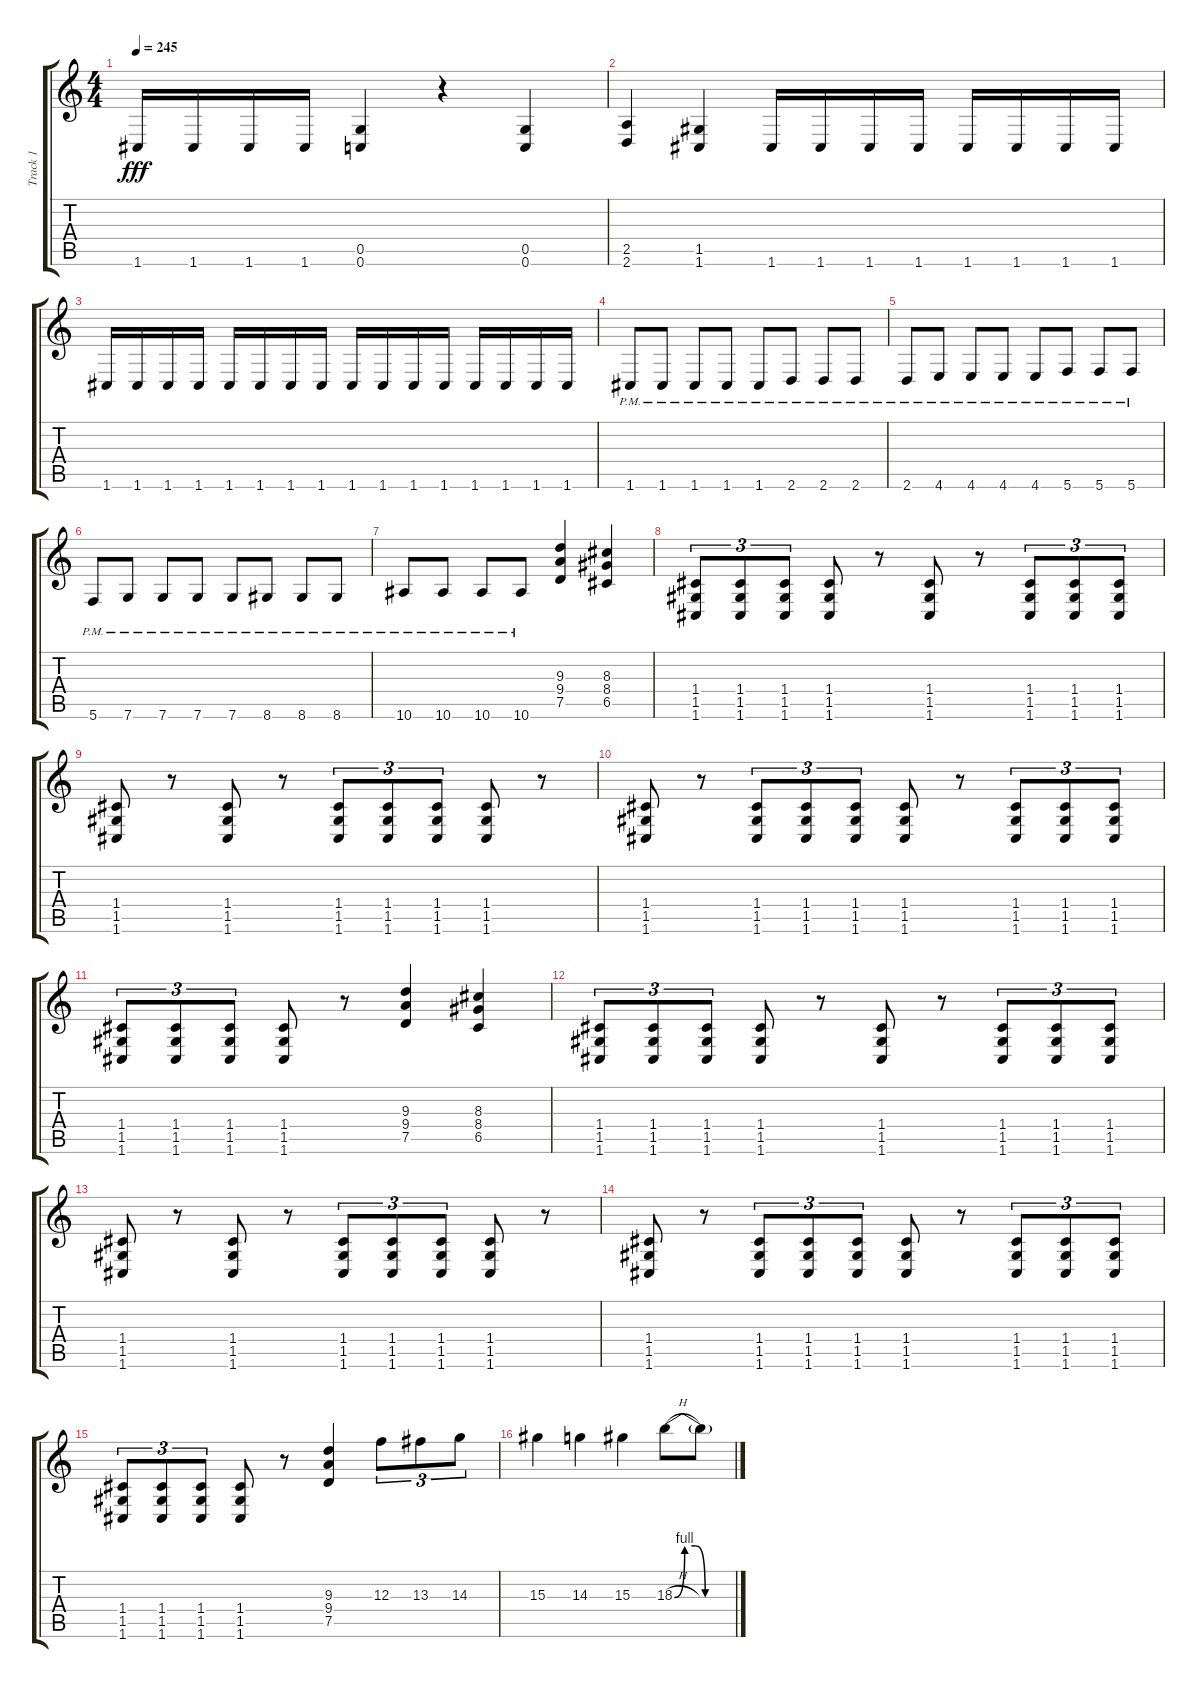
\track ("Track 1" "Track 1") {instrument distortionguitar}
\staff {score tabs}
\tuning (D4 A3 F3 C3 G2 C2) {hide}
\ts (4 4)
\tempo 245
\clef g2
\ks c
1.6.16{dy fff} 1.6.16 1.6.16 1.6.16 (0.5 0.6).4 r.4 (0.5 0.6).4 |
(2.5 2.6).4 (1.5 1.6).4 1.6.16 1.6.16 1.6.16 1.6.16 1.6.16 1.6.16 1.6.16 1.6.16 |
1.6.16 1.6.16 1.6.16 1.6.16 1.6.16 1.6.16 1.6.16 1.6.16 1.6.16 1.6.16 1.6.16 1.6.16 1.6.16 1.6.16 1.6.16 1.6.16 |
1.6{pm}.8 1.6{pm}.8 1.6{pm}.8 1.6{pm}.8 1.6{pm}.8 2.6{pm}.8 2.6{pm}.8 2.6{pm}.8 |
2.6{pm}.8 4.6{pm}.8 4.6{pm}.8 4.6{pm}.8 4.6{pm}.8 5.6{pm}.8 5.6{pm}.8 5.6{pm}.8 |
5.6{pm}.8 7.6{pm}.8 7.6{pm}.8 7.6{pm}.8 7.6{pm}.8 8.6{pm}.8 8.6{pm}.8 8.6{pm}.8 |
10.6{pm}.8 10.6{pm}.8 10.6{pm}.8 10.6{pm}.8 (9.3 9.4 7.5).4 (8.3 8.4 6.5).4 |
(1.4 1.5 1.6).8{tu (3 2)} (1.4 1.5 1.6).8{tu (3 2)} (1.4 1.5 1.6).8{tu (3 2)} (1.4 1.5 1.6).8 r.8 (1.4 1.5 1.6).8 r.8 (1.4 1.5 1.6).8{tu (3 2)} (1.4 1.5 1.6).8{tu (3 2)} (1.4 1.5 1.6).8{tu (3 2)} |
(1.4 1.5 1.6).8 r.8 (1.4 1.5 1.6).8 r.8 (1.4 1.5 1.6).8{tu (3 2)} (1.4 1.5 1.6).8{tu (3 2)} (1.4 1.5 1.6).8{tu (3 2)} (1.4 1.5 1.6).8 r.8 |
(1.4 1.5 1.6).8 r.8 (1.4 1.5 1.6).8{tu (3 2)} (1.4 1.5 1.6).8{tu (3 2)} (1.4 1.5 1.6).8{tu (3 2)} (1.4 1.5 1.6).8 r.8 (1.4 1.5 1.6).8{tu (3 2)} (1.4 1.5 1.6).8{tu (3 2)} (1.4 1.5 1.6).8{tu (3 2)} |
(1.4 1.5 1.6).8{tu (3 2)} (1.4 1.5 1.6).8{tu (3 2)} (1.4 1.5 1.6).8{tu (3 2)} (1.4 1.5 1.6).8 r.8 (9.3 9.4 7.5).4 (8.3 8.4 6.5).4 |
(1.4 1.5 1.6).8{tu (3 2)} (1.4 1.5 1.6).8{tu (3 2)} (1.4 1.5 1.6).8{tu (3 2)} (1.4 1.5 1.6).8 r.8 (1.4 1.5 1.6).8 r.8 (1.4 1.5 1.6).8{tu (3 2)} (1.4 1.5 1.6).8{tu (3 2)} (1.4 1.5 1.6).8{tu (3 2)} |
(1.4 1.5 1.6).8 r.8 (1.4 1.5 1.6).8 r.8 (1.4 1.5 1.6).8{tu (3 2)} (1.4 1.5 1.6).8{tu (3 2)} (1.4 1.5 1.6).8{tu (3 2)} (1.4 1.5 1.6).8 r.8 |
(1.4 1.5 1.6).8 r.8 (1.4 1.5 1.6).8{tu (3 2)} (1.4 1.5 1.6).8{tu (3 2)} (1.4 1.5 1.6).8{tu (3 2)} (1.4 1.5 1.6).8 r.8 (1.4 1.5 1.6).8{tu (3 2)} (1.4 1.5 1.6).8{tu (3 2)} (1.4 1.5 1.6).8{tu (3 2)} |
(1.4 1.5 1.6).8{tu (3 2)} (1.4 1.5 1.6).8{tu (3 2)} (1.4 1.5 1.6).8{tu (3 2)} (1.4 1.5 1.6).8 r.8 (9.3 9.4 7.5).4 12.3.8{tu (3 2)} 13.3.8{tu (3 2)} 14.3.8{tu (3 2)} |
15.3.4 14.3.4 15.3.4 18.3{be (custom 0 0 10 4 20 4 30 0 60 0) h}.8 18.3{t}.8
